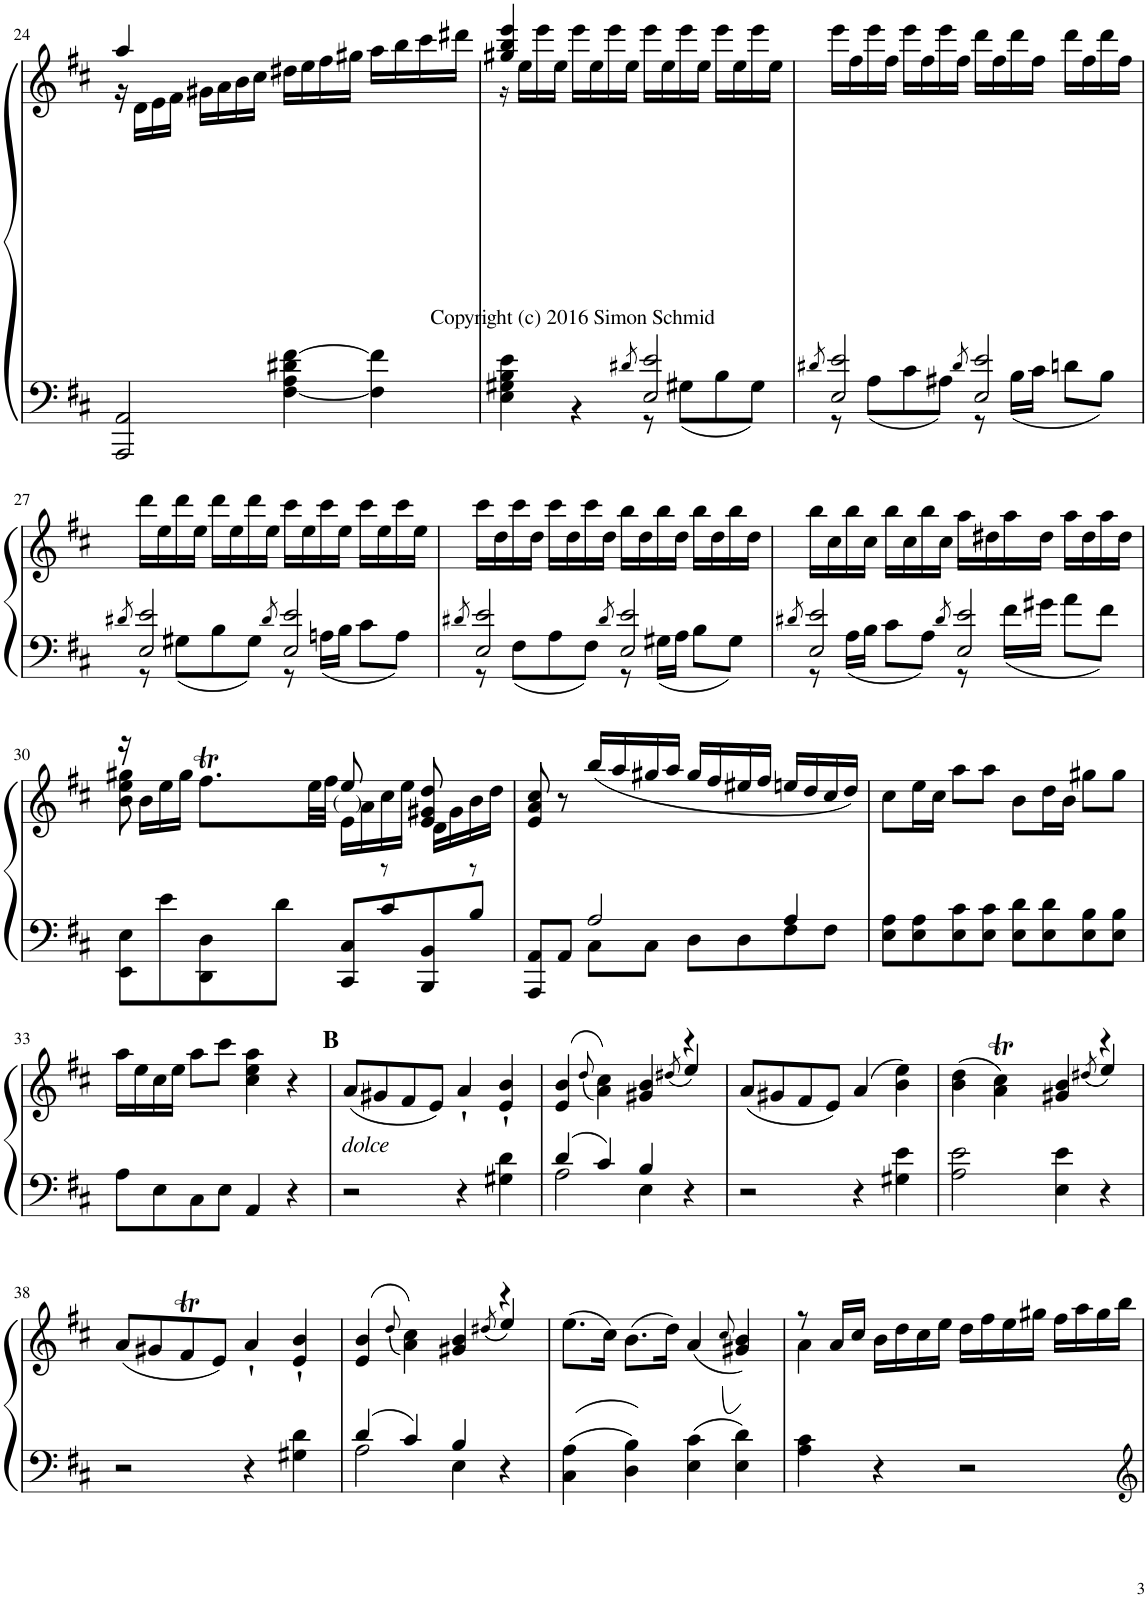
**kern	**kern
*part1	*part1
*staff2	*staff1
*I"Klavier	*
!!LO:PB:g=z
*clefF4	*clefG2
*k[f#c#]	*k[f#c#]
*M4/4	*M4/4
*met(c)	*met(c)
=24	=24
*	*^
2AAA/ 2AA/	4aa/	16r
.	.	16d\LL
.	.	16e\
.	.	16f#\JJ
.	4ryy	16g#X\LL
.	.	16a\
.	.	16b\
.	.	16cc#\JJ
[4F#\ 4A\ 4d#X\ [4f#\	2ryy	16dd#X\LL
.	.	16ee\
.	.	16ff#\
.	.	16gg#X\JJ
4F#\] 4f#\]	.	16aa\LL
.	.	16bb\
.	.	16ccc#\
.	.	16ddd#X\JJ
=25	=25	=25
*^	*	*
!	!	!LO:TX:b:t=Copyright (c) 2016 Simon Schmid	!
4ryy	4E\ 4G#X\ 4B\ 4e\	4gg#X/ 4bb/ 4eee/	16r
.	.	.	16ee\LL
.	.	.	16eee\
.	.	.	16ee\JJ
4ryy	4r	4ryy	16eee\LL
.	.	.	16ee\
.	.	.	16eee\
.	.	.	16ee\JJ
8qd#X/	.	.	.
2E/ 2e/	8r	2ryy	16eee\LL
.	.	.	16ee\
.	8G#X\L	.	16eee\
.	.	.	16ee\JJ
.	8B\	.	16eee\LL
.	.	.	16ee\
.	8G#\J	.	16eee\
.	.	.	16ee\JJ
*	*	*v	*v
=26	=26	=26
8qd#X/	.	.
2E/ 2e/	8r	16eee\LL
.	.	16ff#\
.	8A\L	16eee\
.	.	16ff#\JJ
.	8c#\	16eee\LL
.	.	16ff#\
.	8A#X\J	16eee\
.	.	16ff#\JJ
8qd#/	.	.
2E/ 2e/	8r	16ddd\LL
.	.	16ff#\
.	16B\LL	16ddd\
.	16c#\JJ	16ff#\JJ
.	8dn\L	16ddd\LL
.	.	16ff#\
.	8B\J	16ddd\
.	.	16ff#\JJ
!!LO:LB:g=z
=27	=27	=27
8qd#X/	.	.
2E/ 2e/	8r	16ddd\LL
.	.	16ee\
.	8G#X\L	16ddd\
.	.	16ee\JJ
.	8B\	16ddd\LL
.	.	16ee\
.	8G#\J	16ddd\
.	.	16ee\JJ
8qd#/	.	.
2E/ 2e/	8r	16ccc#\LL
.	.	16ee\
.	16An\LL	16ccc#\
.	16B\JJ	16ee\JJ
.	8c#\L	16ccc#\LL
.	.	16ee\
.	8A\J	16ccc#\
.	.	16ee\JJ
=28	=28	=28
8qd#X/	.	.
2E/ 2e/	8r	16ccc#\LL
.	.	16dd\
.	8F#\L	16ccc#\
.	.	16dd\JJ
.	8A\	16ccc#\LL
.	.	16dd\
.	8F#\J	16ccc#\
.	.	16dd\JJ
8qd#/	.	.
2E/ 2e/	8r	16bb\LL
.	.	16dd\
.	16G#X\LL	16bb\
.	16A\JJ	16dd\JJ
.	8B\L	16bb\LL
.	.	16dd\
.	8G#\J	16bb\
.	.	16dd\JJ
=29	=29	=29
8qd#X/	.	.
2E/ 2e/	8r	16bb\LL
.	.	16cc#\
.	16A\LL	16bb\
.	16B\JJ	16cc#\JJ
.	8c#\L	16bb\LL
.	.	16cc#\
.	8A\J	16bb\
.	.	16cc#\JJ
8qd#/	.	.
2E/ 2e/	8r	16aa\LL
.	.	16dd#X\
.	16f#\LL	16aa\
.	16g#X\JJ	16dd#\JJ
.	8a\L	16aa\LL
.	.	16dd#\
.	8f#\J	16aa\
.	.	16dd#\JJ
*v	*v	*
!!LO:LB:g=z
=30	=30
*	*^
*	*	*^
8EE\ 8E\L	16r	8b\ 8ee\ 8gg#X\	4ryy
.	16b\LL	.	.
8e\	16ee\	8ryy	.
.	16gg#\JJ	.	.
8DD\ 8D\	8.ff#t\L	4ryy	32ryy
.	.	.	32ff#LLL
.	.	.	32gg#
.	.	.	32ff#
8d\J	.	.	32gg#
.	.	.	32ff#JJJ
.	32ee\LL	.	16ryy
.	32ff#\JJJ	.	.
!	!LO:TX:a:t=(   )	!	!
8CC#/ 8C#/L	16e\LL	8ee/	2ryy
.	16a\	.	.
8c#/	16cc#\	8r	.
.	16ee\JJ	.	.
8BBB/ 8BB/	16d\LL	8e/ 8g#X/ 8dd/	.
.	16g#\	.	.
8B/J	16b\	8r	.
.	16dd\JJ	.	.
*	*v	*v	*v
=31	=31
*^	*
8AAA/ 8AA/L	4ryy	8e/ 8a/ 8cc#/
8AA/J	.	8r
2A/	8C#\L	(16bb/LL
.	.	16aa/
.	8C#\J	16gg#X/
.	.	16aa/JJ
.	8D\L	16gg#/LL
.	.	16ff#/
.	8D\	16ee#X/
.	.	16ff#/JJ
4A/	8F#\	16een/LL
.	.	16dd/
.	8F#\J	16cc#/
.	.	16dd/JJ)
*v	*v	*
=32	=32
8E\ 8A\L	8cc#\L
8E\ 8A\	16ee\L
.	16cc#\JJ
8E\ 8c#\	8aa\L
8E\ 8c#\J	8aa\J
8E\ 8d\L	8b\L
8E\ 8d\	16dd\L
.	16b\JJ
8E\ 8B\	8gg#X\L
8E\ 8B\J	8gg#\J
!!LO:LB:g=z
=33	=33
8A\L	16aa\LL
.	16ee\
8E\	16cc#\
.	16ee\JJ
8C#\	8aa\L
8E\J	8ccc#\J
4AA/	4cc#\ 4ee\ 4aa\
4r	4r
=34	=34
!	!LO:TX:a:B:t=B
!	!LO:TX:b:i:t=dolce
2r	(8a/L
.	8g#X/
.	8f#/
.	8e/J)
4r	4a`/
4G#X\ 4d\	4e/` 4b/`
=35	=35
*^	*^
4d/	2A\	(4e/ 4b/	2.ryy
.	.	(8qdd/	.
4c#/	.	4a\ 4cc#\))	.
4B/	4E\	4g#X/ 4b/	.
.	.	.	(8qdd#X/
4r	4ryy	4r	4ee/)
*v	*v	*	*
*	*v	*v
=36	=36
2r	(8a/L
.	8g#X/
.	8f#/
.	8e/J)
4r	(4a/
4G#X\ 4e\	4b\ 4ee\)
=37	=37
*	*^
*	*	*^
2A\ 2e\	(4b\ 4dd\	2.ryy	4ryy
.	4a\T 4cc#\T)	.	32ryy
.	.	.	32ddKLL
.	.	.	16cc#JJ
.	.	.	8ryy
4E\ 4e\	4g#X/ 4b/	.	2ryy
.	.	(8qdd#X/	.
4r	4r	4ee/)	.
*	*v	*v	*v
!!LO:LB:g=z
=38	=38
2r	(8a/L
.	8g#X/
.	8f#t/
.	8e/J)
4r	4a`/
4G#X\ 4d\	4e/` 4b/`
=39	=39
*^	*^
4d/	2A\	(4e/ 4b/	2.ryy
.	.	(8qdd/	.
4c#/	.	4a\ 4cc#\))	.
4B/	4E\	4g#X/ 4b/	.
.	.	.	(8qdd#X/
4r	4ryy	4r	4ee/)
*v	*v	*	*
*	*v	*v
=40	=40
4C#\ 4A\	(8.ee\L
.	16cc#\Jk)
4D\ 4B\	(8.b\L
.	16dd\Jk)
4E\ 4c#\	(4a/
.	(8qcc#/
4E\ 4d\	4g#X/ 4b/))
=41	=41
*	*^
4A\ 4c#\	8r	4a\
.	16a/LL	.
.	16cc#/JJ	.
4r	16b\LL	16ryy
.	16dd\	4ryy
.	16cc#\	.
.	16ee\JJ	.
2r	16dd\LL	.
.	16ff#\	4..ryy
.	16ee\	.
.	16gg#X\JJ	.
.	16ff#\LL	.
.	16aa\	.
.	16gg#\	.
.	16bb\JJ	.
*	*v	*v
=	=
*-	*-
